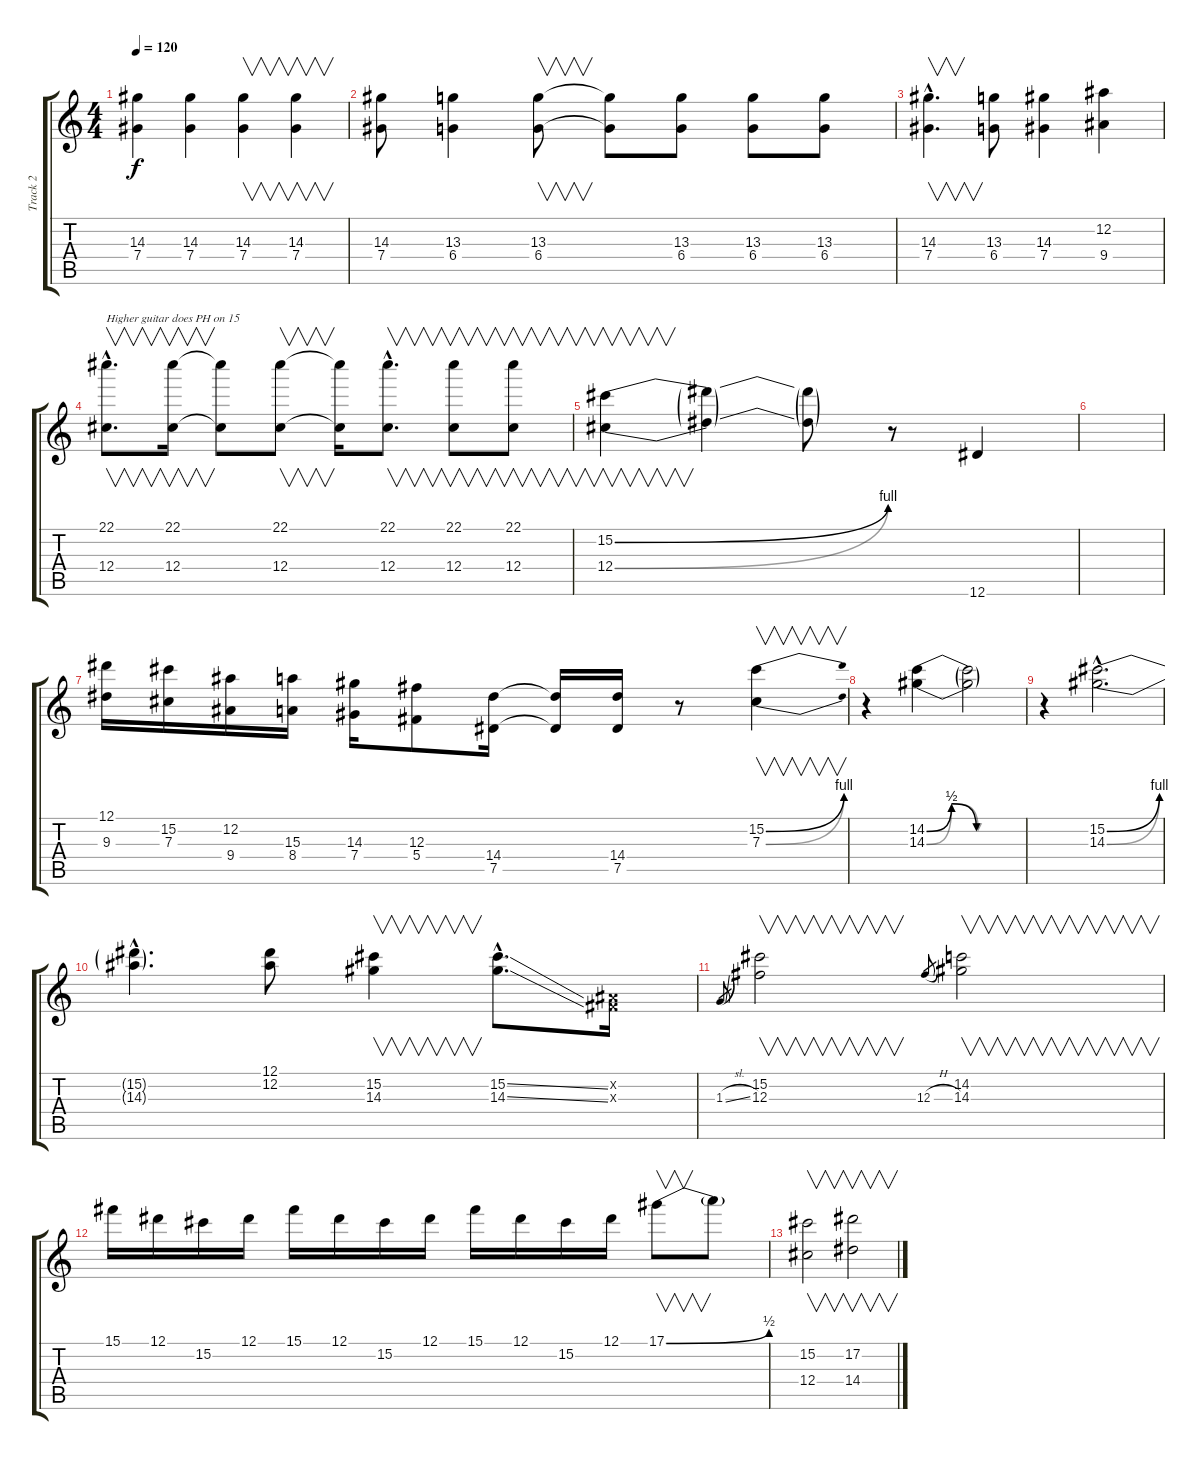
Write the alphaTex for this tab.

\track ("Track 2" "Track 2") {instrument distortionguitar}
\staff {score tabs}
\tuning (Eb4 Bb3 Gb3 Db3 Ab2 Eb2) {hide}
\ts (4 4)
\tempo 120
\clef g2
\ks c
(14.3 7.4).4{dy f} (14.3 7.4).4 (14.3 7.4).4{v} (14.3 7.4).4{v} |
(14.3 7.4).8 (13.3 6.4).4 (13.3 6.4).8{v} (13.3{t} 6.4{t}).8 (13.3 6.4).8 (13.3 6.4).8 (13.3 6.4).8 |
(14.3{hac} 7.4{hac}).4{v d} (13.3 6.4).8 (14.3 7.4).4 (12.2 9.4).4 |
(22.1{hac} 12.4{hac}).8{v d txt "Higher guitar does PH on 15"} (22.1 12.4).16{v} (22.1{t} 12.4{t}).8 (22.1 12.4).8{v} (22.1{t} 12.4{t}).16 (22.1{hac} 12.4{hac}).8{v d} (22.1 12.4).8{v} (22.1 12.4).8{v} |
(15.2{be (bend 0 0 60 4)} 12.4{be (bend 0 0 60 4)}).4{v} (15.2{t} 12.4{t}).4 (15.2{t} 12.4{t}).8 r.8 12.6.4 |
|
(12.1 9.3).16 (15.2 7.3).16 (12.2 9.4).16 (15.3 8.4).16 (14.3 7.4).16 (12.3 5.4).8 (14.4 7.5).16 (14.4{t} 7.5{t}).16 (14.4 7.5).16 r.8 (15.2{be (bend 0 0 60 4)} 7.3{be (bend 0 0 60 4)}).4{v} |
r.4 (14.2{be (custom 0 0 15 2 30 0 45 0 60 0)} 14.3{be (custom 0 0 15 2 31 0 45 0 60 0)}).4 (14.2{t} 14.3{t}).2 |
r.4 (15.2{be (bend 0 0 60 4) hac} 14.3{be (bend 0 0 60 4) hac}).2{d} |
(15.2{hac t} 14.3{hac t}).4{d} (12.1 12.2).8 (15.2 14.3).4{v} (15.2{ss hac} 14.3{ss hac}).8{d} (0.2{x} 0.3{x}).16 |
1.3{sl}.8{gr} (15.2 12.3).2{v} 12.3{h}.8{gr} (14.2 14.3).2{v} |
15.1.16 12.1.16 15.2.16 12.1.16 15.1.16 12.1.16 15.2.16 12.1.16 15.1.16 12.1.16 15.2.16 12.1.16 17.1{be (bend 0 0 60 2)}.8{v} 17.1{t}.8 |
(15.2 12.4).2{v} (17.2 14.4).2{v}
